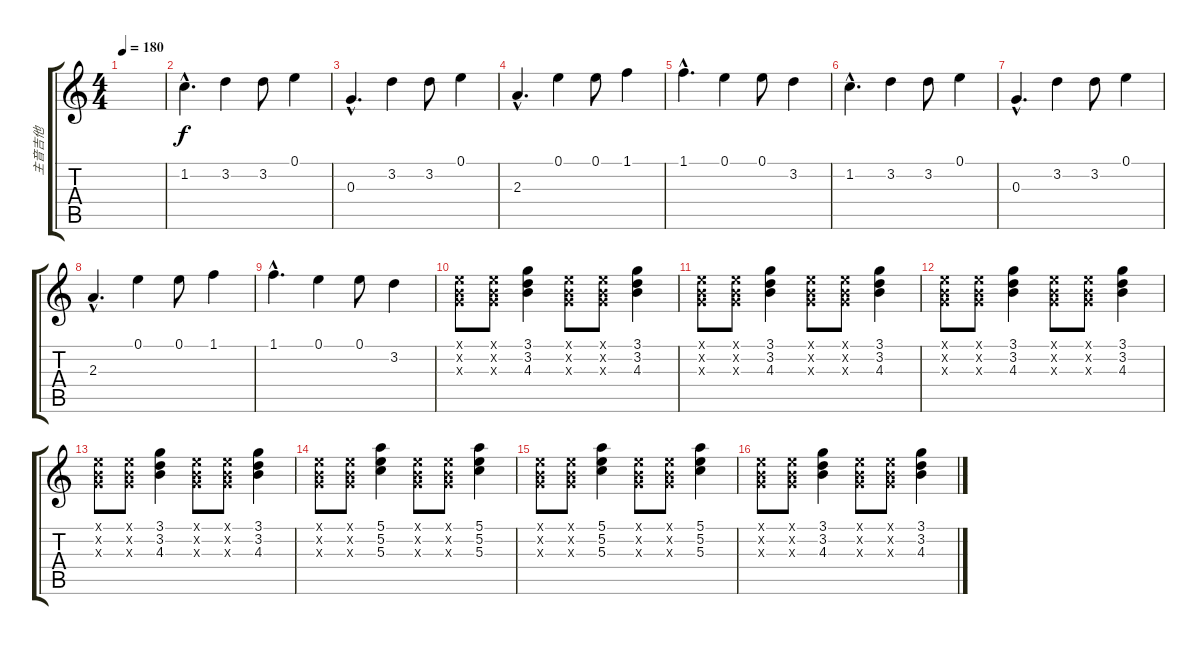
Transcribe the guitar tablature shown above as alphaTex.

\track ("主音吉他" "主音吉他") {instrument distortionguitar}
\staff {score tabs}
\tuning (E4 B3 G3 D3 A2 E2) {hide}
\ts (4 4)
\tempo 180
\clef g2
\ks c
|
1.2{hac}.4{d} 3.2.4 3.2.8 0.1.4 |
0.3{hac}.4{d} 3.2.4 3.2.8 0.1.4 |
2.3{hac}.4{d} 0.1.4 0.1.8 1.1.4 |
1.1{hac}.4{d} 0.1.4 0.1.8 3.2.4 |
1.2{hac}.4{d} 3.2.4 3.2.8 0.1.4 |
0.3{hac}.4{d} 3.2.4 3.2.8 0.1.4 |
2.3{hac}.4{d} 0.1.4 0.1.8 1.1.4 |
1.1{hac}.4{d} 0.1.4 0.1.8 3.2.4 |
(0.1{x} 0.2{x} 0.3{x}).8 (0.1{x} 0.2{x} 0.3{x}).8 (3.1 3.2 4.3).4 (0.1{x} 0.2{x} 0.3{x}).8 (0.1{x} 0.2{x} 0.3{x}).8 (3.1 3.2 4.3).4 |
(0.1{x} 0.2{x} 0.3{x}).8 (0.1{x} 0.2{x} 0.3{x}).8 (3.1 3.2 4.3).4 (0.1{x} 0.2{x} 0.3{x}).8 (0.1{x} 0.2{x} 0.3{x}).8 (3.1 3.2 4.3).4 |
(0.1{x} 0.2{x} 0.3{x}).8 (0.1{x} 0.2{x} 0.3{x}).8 (3.1 3.2 4.3).4 (0.1{x} 0.2{x} 0.3{x}).8 (0.1{x} 0.2{x} 0.3{x}).8 (3.1 3.2 4.3).4 |
(0.1{x} 0.2{x} 0.3{x}).8 (0.1{x} 0.2{x} 0.3{x}).8 (3.1 3.2 4.3).4 (0.1{x} 0.2{x} 0.3{x}).8 (0.1{x} 0.2{x} 0.3{x}).8 (3.1 3.2 4.3).4 |
(0.1{x} 0.2{x} 0.3{x}).8 (0.1{x} 0.2{x} 0.3{x}).8 (5.1 5.2 5.3).4 (0.1{x} 0.2{x} 0.3{x}).8 (0.1{x} 0.2{x} 0.3{x}).8 (5.1 5.2 5.3).4 |
(0.1{x} 0.2{x} 0.3{x}).8 (0.1{x} 0.2{x} 0.3{x}).8 (5.1 5.2 5.3).4 (0.1{x} 0.2{x} 0.3{x}).8 (0.1{x} 0.2{x} 0.3{x}).8 (5.1 5.2 5.3).4 |
(0.1{x} 0.2{x} 0.3{x}).8 (0.1{x} 0.2{x} 0.3{x}).8 (3.1 3.2 4.3).4 (0.1{x} 0.2{x} 0.3{x}).8 (0.1{x} 0.2{x} 0.3{x}).8 (3.1 3.2 4.3).4
